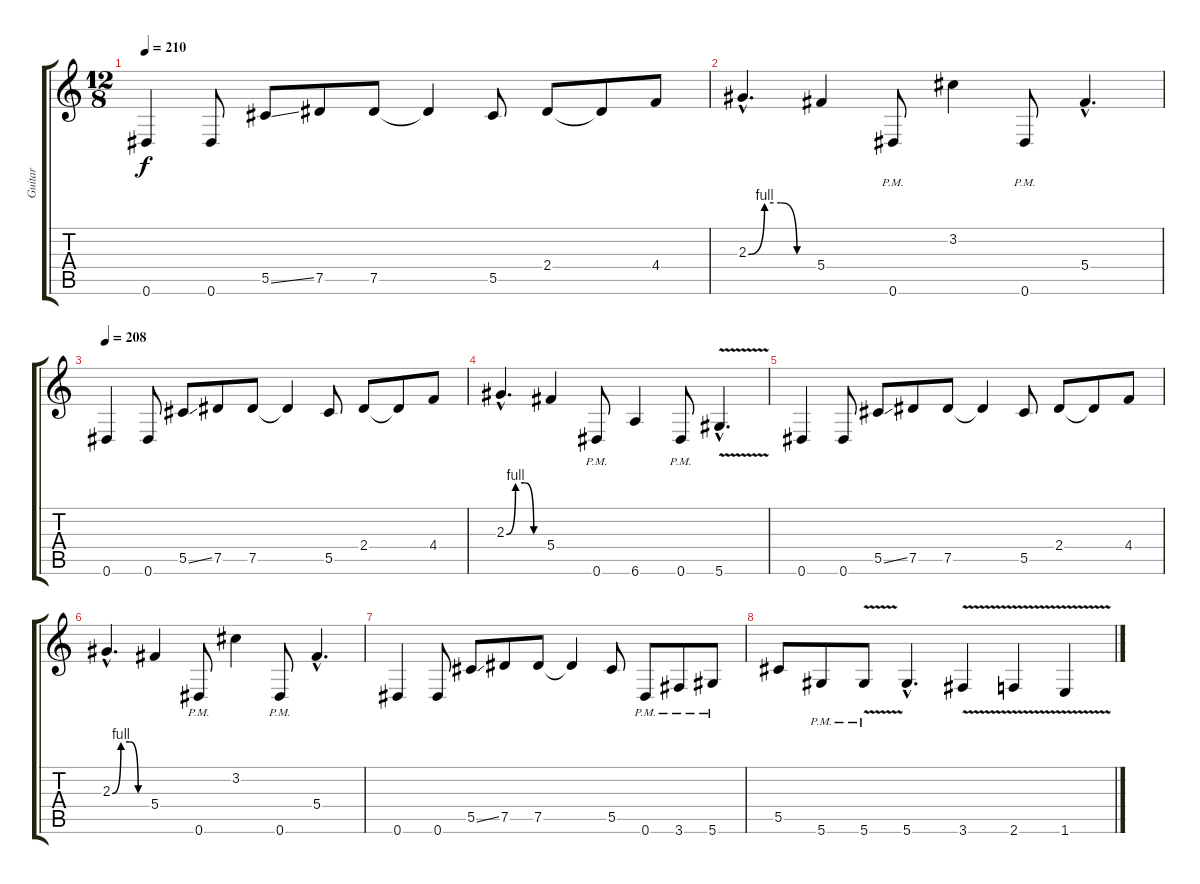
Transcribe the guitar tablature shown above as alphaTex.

\track ("Guitar" "Guitar") {instrument overdrivenguitar}
\staff {score tabs}
\tuning (Eb4 Bb3 Gb3 Db3 Ab2 Eb2) {hide}
\ts (12 8)
\tempo 210
\clef g2
\ks c
0.6.4{dy f} 0.6.8 5.5{ss}.8 7.5.8 7.5.8 7.5{t}.4 5.5.8 2.4.8 2.4{t}.8 4.4.8 |
2.3{be (custom 0 0 15 4 30 4 45 0 60 0) hac}.4{d} 5.4.4 0.6{pm}.8 3.2.4 0.6{pm}.8 5.4{hac}.4{d} |
\tempo 208
0.6.4 0.6.8 5.5{ss}.8 7.5.8 7.5.8 7.5{t}.4 5.5.8 2.4.8 2.4{t}.8 4.4.8 |
2.3{be (custom 0 0 15 4 30 4 45 0 60 0) hac}.4{d} 5.4.4 0.6{pm}.8 6.6.4 0.6{pm}.8 5.6{v hac}.4{d} |
0.6.4 0.6.8 5.5{ss}.8 7.5.8 7.5.8 7.5{t}.4 5.5.8 2.4.8 2.4{t}.8 4.4.8 |
2.3{be (custom 0 0 15 4 30 4 45 0 60 0) hac}.4{d} 5.4.4 0.6{pm}.8 3.2.4 0.6{pm}.8 5.4{hac}.4{d} |
0.6.4 0.6.8 5.5{ss}.8 7.5.8 7.5.8 7.5{t}.4 5.5.8 0.6{pm}.8 3.6{pm}.8 5.6{pm}.8 |
5.5.8 5.6{pm}.8 5.6{v pm}.8 5.6{hac}.4{d} 3.6{v}.4 2.6{v}.4 1.6{v}.4
